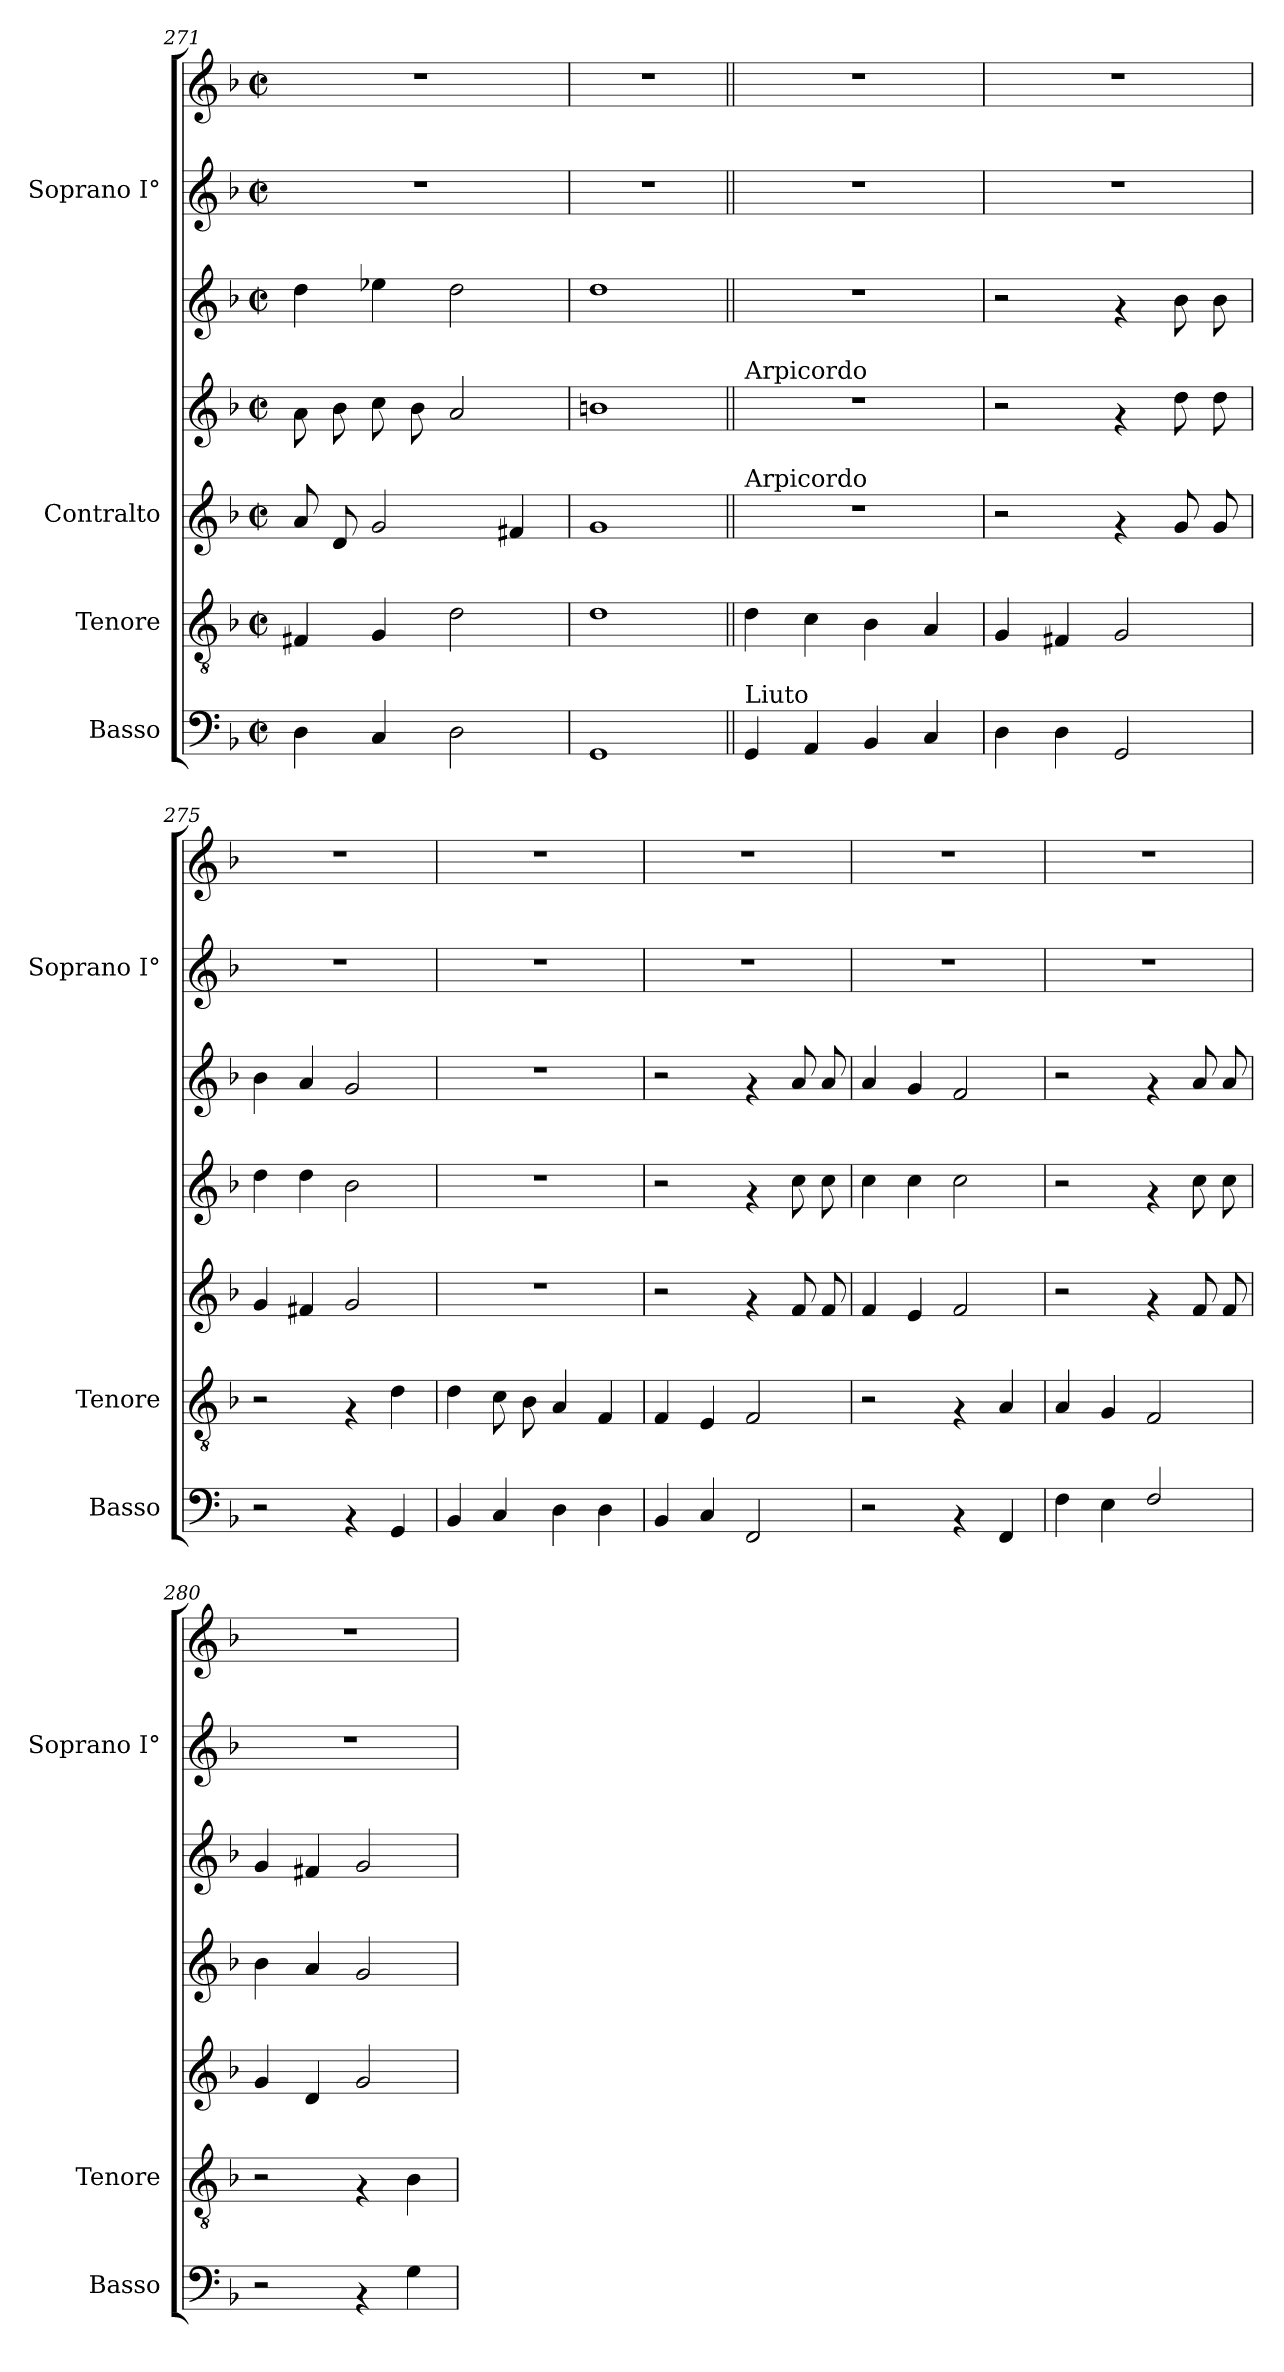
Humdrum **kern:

**kern	**kern	**kern	**kern	**kern	**kern	**kern
*part6	*part5	*part4	*part3	*part2	*part1	*part1
*staff7	*staff6	*staff5	*staff4	*staff3	*staff2	*staff1
*I"Basso	*I"Tenore	*I"Contralto	*	*	*I"Soprano I°	*
*I'Basso	*I'Tenore	*	*	*	*I'Soprano I°	*
*clefF4	*clefGv2	*clefG2	*clefG2	*clefG2	*clefG2	*clefG2
*k[b-]	*k[b-]	*k[b-]	*k[b-]	*k[b-]	*k[b-]	*k[b-]
*F:	*F:	*F:	*F:	*F:	*F:	*F:
*M2/2	*M2/2	*M2/2	*M2/2	*M2/2	*M2/2	*M2/2
*met(c|)	*met(c|)	*met(c|)	*met(c|)	*met(c|)	*met(c|)	*met(c|)
=271	=271	=271	=271	=271	=271	=271
4D\	4F#X/	8a/	8a\	4dd\	1r	1r
.	.	8d/	8b-\	.	.	.
4C/	4G/	2g/	8cc\	4ee-X\	.	.
.	.	.	8b-\	.	.	.
2D\	2d\	.	2a/	2dd\	.	.
.	.	4f#X/	.	.	.	.
=272	=272	=272	=272	=272	=272	=272
1GG	1d	1g	1bn	1dd	1r	1r
!!LO:PB:g=z
=273||	=273||	=273||	=273||	=273||	=273||	=273||
!	!	!	!LO:TX:a:t=Arpicordo	!	!	!
!	!	!LO:TX:a:t=Arpicordo	!	!	!	!
!LO:TX:a:t=Liuto	!	!	!	!	!	!
4GG/	4d\	1r	1r	1r	1r	1r
4AA/	4c\	.	.	.	.	.
4BB-/	4B-\	.	.	.	.	.
4C/	4A/	.	.	.	.	.
=274	=274	=274	=274	=274	=274	=274
4D\	4G/	2r	2r	2r	1r	1r
4D\	4F#X/	.	.	.	.	.
2GG/	2G/	4rf	4rf	4rf	.	.
.	.	8g/	8dd\	8b-\	.	.
.	.	8g/	8dd\	8b-\	.	.
=275	=275	=275	=275	=275	=275	=275
2r	2r	4g/	4dd\	4b-\	1r	1r
.	.	4f#X/	4dd\	4a/	.	.
4rAA	4rF	2g/	2b-\	2g/	.	.
4GG/	4d\	.	.	.	.	.
=276	=276	=276	=276	=276	=276	=276
4BB-/	4d\	1r	1r	1r	1r	1r
4C/	8c\	.	.	.	.	.
.	8B-\	.	.	.	.	.
4D\	4A/	.	.	.	.	.
4D\	4F/	.	.	.	.	.
!!LO:LB:g=z
=277	=277	=277	=277	=277	=277	=277
4BB-/	4F/	2r	2r	2r	1r	1r
4C/	4E/	.	.	.	.	.
2FF/	2F/	4rf	4rf	4rf	.	.
.	.	8f/	8cc\	8a/	.	.
.	.	8f/	8cc\	8a/	.	.
=278	=278	=278	=278	=278	=278	=278
2r	2r	4f/	4cc\	4a/	1r	1r
.	.	4e/	4cc\	4g/	.	.
4rAA	4rF	2f/	2cc\	2f/	.	.
4FF/	4A/	.	.	.	.	.
=279	=279	=279	=279	=279	=279	=279
4F\	4A/	2r	2r	2r	1r	1r
4E\	4G/	.	.	.	.	.
2F/	2F/	4rf	4rf	4rf	.	.
.	.	8f/	8cc\	8a/	.	.
.	.	8f/	8cc\	8a/	.	.
=280	=280	=280	=280	=280	=280	=280
2r	2r	4g/	4b-\	4g/	1r	1r
.	.	4d/	4a/	4f#X/	.	.
4rAA	4rF	2g/	2g/	2g/	.	.
4G\	4B-\	.	.	.	.	.
=	=	=	=	=	=	=
*-	*-	*-	*-	*-	*-	*-
